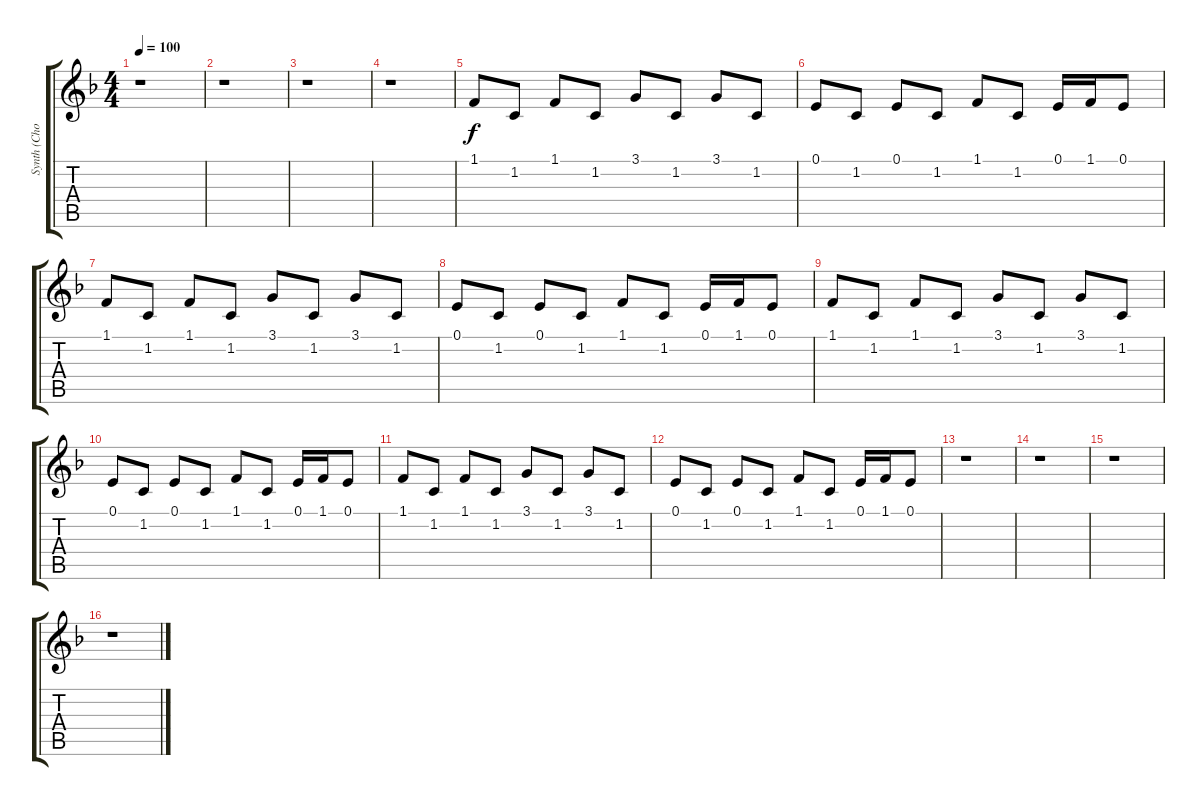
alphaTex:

\track ("Synth (Chorus)" "Synth (Cho") {instrument pad1newage}
\staff {score tabs}
\tuning (E4 B3 G3 D3 A2 E2) {hide}
\ts (4 4)
\tempo 100
\clef g2
\ks f
r.1{dy f} |
r.1 |
r.1 |
r.1 |
1.1.8 1.2.8 1.1.8 1.2.8 3.1.8 1.2.8 3.1.8 1.2.8 |
0.1.8 1.2.8 0.1.8 1.2.8 1.1.8 1.2.8 0.1.16 1.1.16 0.1.8 |
1.1.8 1.2.8 1.1.8 1.2.8 3.1.8 1.2.8 3.1.8 1.2.8 |
0.1.8 1.2.8 0.1.8 1.2.8 1.1.8 1.2.8 0.1.16 1.1.16 0.1.8 |
1.1.8 1.2.8 1.1.8 1.2.8 3.1.8 1.2.8 3.1.8 1.2.8 |
0.1.8 1.2.8 0.1.8 1.2.8 1.1.8 1.2.8 0.1.16 1.1.16 0.1.8 |
1.1.8 1.2.8 1.1.8 1.2.8 3.1.8 1.2.8 3.1.8 1.2.8 |
0.1.8 1.2.8 0.1.8 1.2.8 1.1.8 1.2.8 0.1.16 1.1.16 0.1.8 |
r.1 |
r.1 |
r.1 |
r.1
